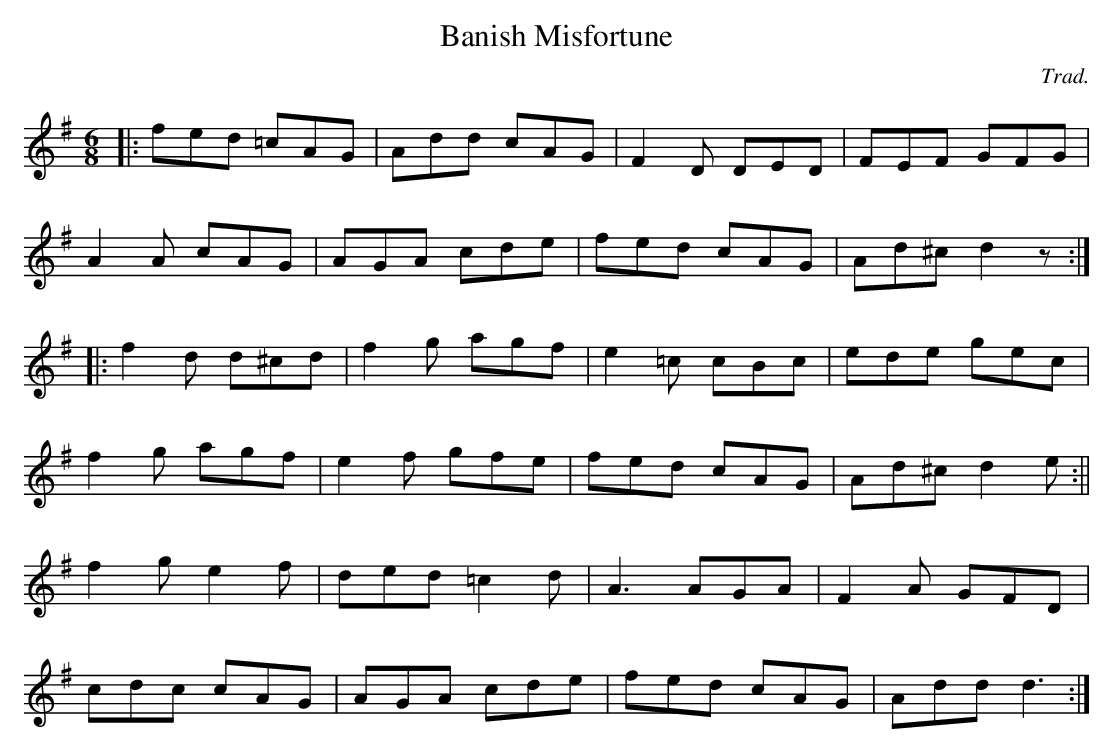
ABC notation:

X:1
T:Banish Misfortune
C:Trad.
M:6/8
L:1/8
K:G
|:fed =cAG|Add cAG|F2D DED|FEF GFG|
A2A cAG|AGA cde|fed cAG|Ad^c d2z:|
|:f2d d^cd|f2g agf|e2=c cBc|ede gec|
f2g agf|e2f gfe|fed cAG|Ad^c d2e:||
f2g e2f|ded =c2d|A3 AGA|F2A GFD|
cdc cAG|AGA cde|fed cAG|Add d3:|]
